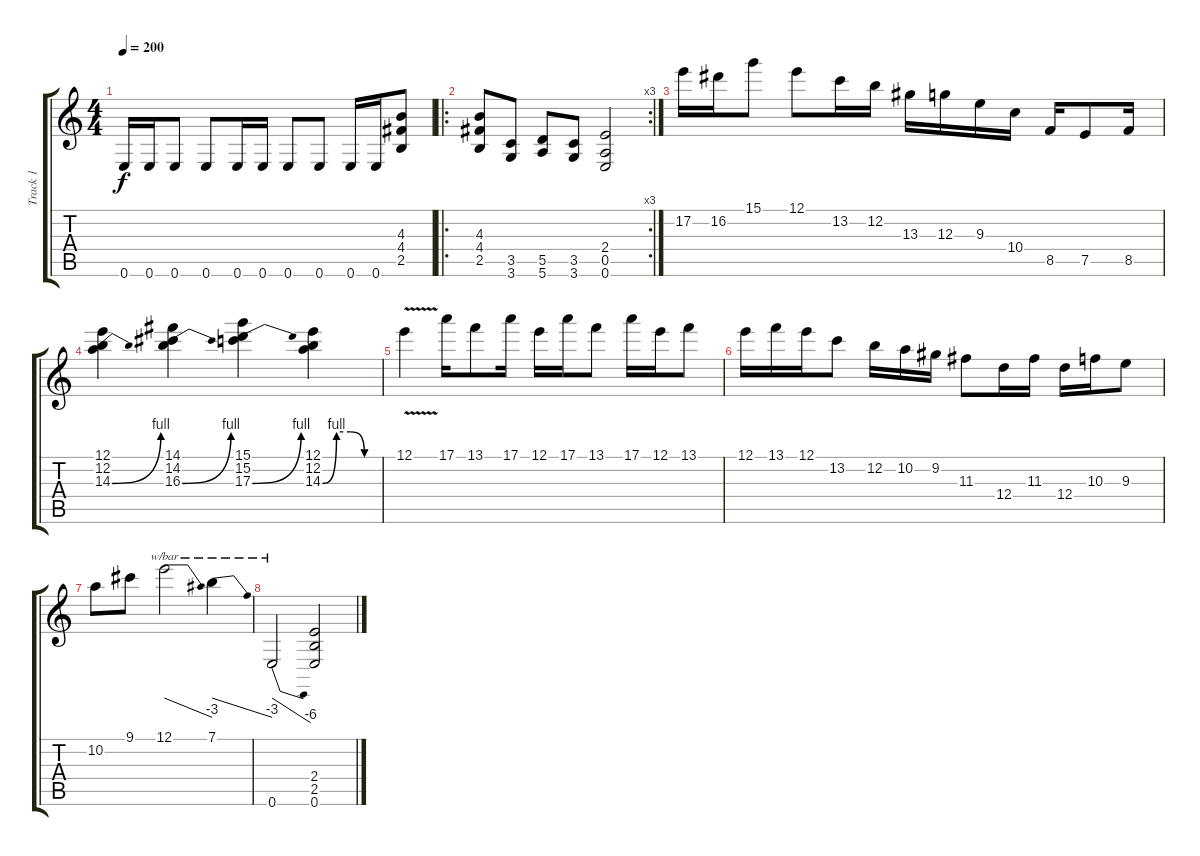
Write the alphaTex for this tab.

\track ("Track 1" "Track 1") {instrument distortionguitar}
\staff {score tabs}
\tuning (E4 B3 G3 D3 A2 E2) {hide}
\ts (4 4)
\tempo 200
\clef g2
\ks c
0.6.16{dy f} 0.6.16 0.6.8 0.6.8 0.6.16 0.6.16 0.6.8 0.6.8 0.6.16 0.6.16 (4.3 4.4 2.5).8 |
\ro
\rc 3
(4.3 4.4 2.5).8 (3.5 3.6).8 (5.5 5.6).8 (3.5 3.6).8 (2.4 0.5 0.6).2 |
17.2.16 16.2.16 15.1.8 12.1.8 13.2.16 12.2.16 13.3.16 12.3.16 9.3.16 10.4.16 8.5.16 7.5.8 8.5.16 |
(12.1 12.2 14.3{be (bend 0 0 60 4)}).4 (14.1 14.2 16.3{be (bend 0 0 60 4)}).4 (15.1 15.2 17.3{be (bend 0 0 60 4)}).4 (12.1 12.2 14.3{be (custom 0 0 15 4 30 4 45 0 60 0)}).4 |
12.1{v}.4 17.1.16 13.1.8 17.1.16 12.1.16 17.1.16 13.1.8 17.1.16 12.1.16 13.1.8 |
12.1.16 13.1.16 12.1.16 13.2.8 12.2.16 10.2.16 9.2.16 11.3.8 12.4.16 11.3.16 12.4.16 10.3.16 9.3.8 |
10.2.8 9.1.8 12.1.2{tbe (dive default 0 0 60 -12)} 7.1.4{tbe (dive default 0 0 60 -12)} |
0.6.2{tbe (dive default 0 0 60 -24)} (2.4 2.5 0.6).2
